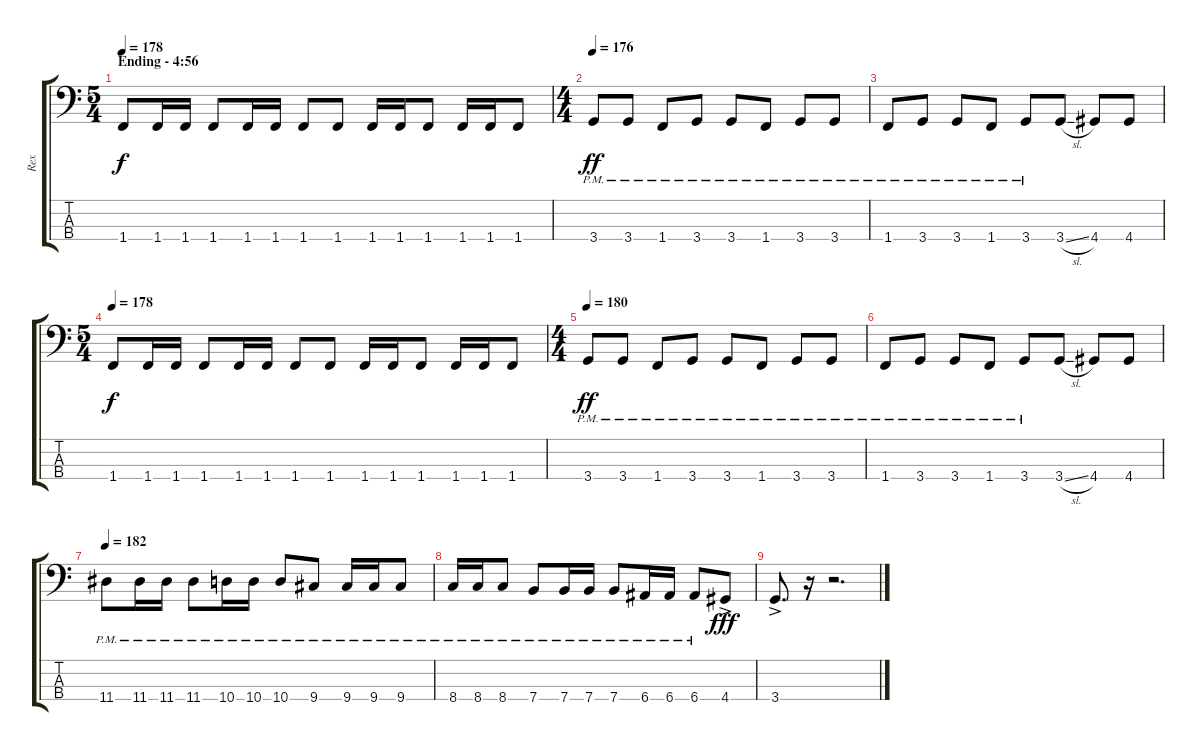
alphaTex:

\track ("Rex" "Rex") {instrument electricbasspick}
\staff {score tabs}
\tuning (G2 D2 A1 E1) {hide}
\ts (5 4)
\section ("" "Ending - 4:56")
\tempo 178
\clef f4
\ks c
1.4.8{dy f} 1.4.16 1.4.16 1.4.8 1.4.16 1.4.16 1.4.8 1.4.8 1.4.16 1.4.16 1.4.8 1.4.16 1.4.16 1.4.8 |
\ts (4 4)
\tempo 176
3.4{pm}.8{dy ff} 3.4{pm}.8 1.4{pm}.8 3.4{pm}.8 3.4{pm}.8 1.4{pm}.8 3.4{pm}.8 3.4{pm}.8 |
1.4{pm}.8 3.4{pm}.8 3.4{pm}.8 1.4{pm}.8 3.4{pm}.8 3.4{sl}.8 4.4.8 4.4.8 |
\ts (5 4)
\tempo 178
1.4.8{dy f} 1.4.16 1.4.16 1.4.8 1.4.16 1.4.16 1.4.8 1.4.8 1.4.16 1.4.16 1.4.8 1.4.16 1.4.16 1.4.8 |
\ts (4 4)
\tempo 180
3.4{pm}.8{dy ff} 3.4{pm}.8 1.4{pm}.8 3.4{pm}.8 3.4{pm}.8 1.4{pm}.8 3.4{pm}.8 3.4{pm}.8 |
1.4{pm}.8 3.4{pm}.8 3.4{pm}.8 1.4{pm}.8 3.4{pm}.8 3.4{sl}.8 4.4.8 4.4.8 |
\tempo 182
11.4{pm}.8 11.4{pm}.16 11.4{pm}.16 11.4{pm}.8 10.4{pm}.16 10.4{pm}.16 10.4{pm}.8 9.4{pm}.8 9.4{pm}.16 9.4{pm}.16 9.4{pm}.8 |
8.4{pm}.16 8.4{pm}.16 8.4{pm}.8 7.4{pm}.8 7.4{pm}.16 7.4{pm}.16 7.4{pm}.8 6.4{pm}.16 6.4{pm}.16 6.4{pm}.8 4.4{ac}.8{dy fff} |
3.4{ac}.8{d} r.16 r.2{d}
